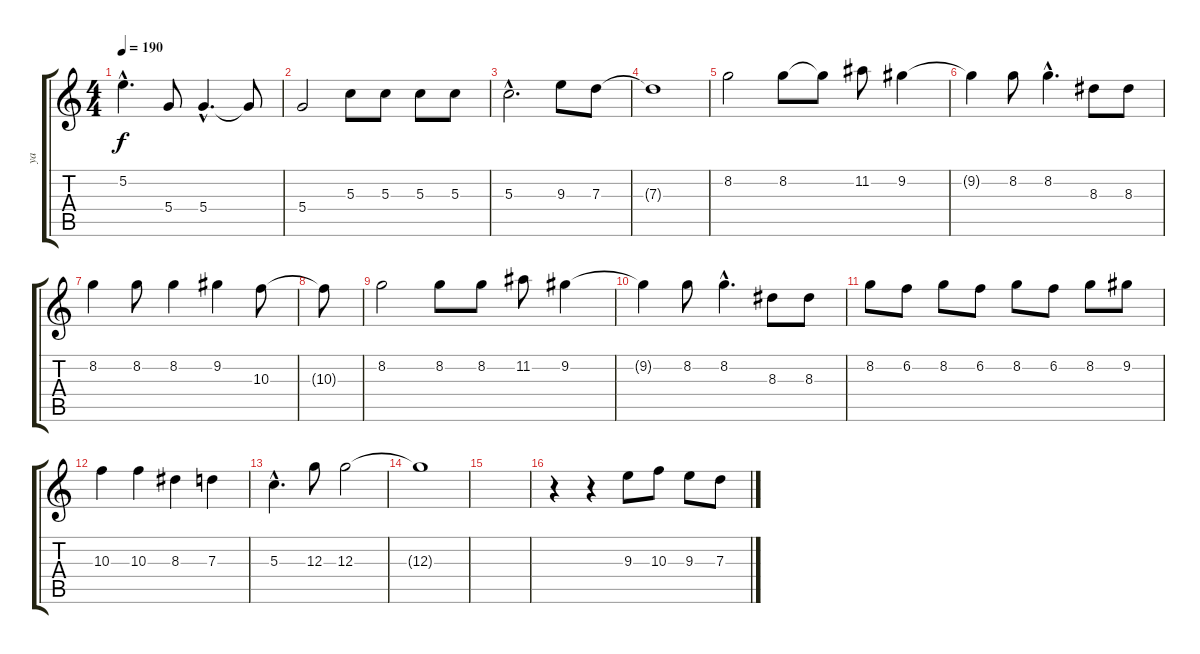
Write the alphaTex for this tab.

\track ("ya" "ya") {instrument overdrivenguitar}
\staff {score tabs}
\tuning (E4 B3 G3 D3 A2 E2) {hide}
\ts (4 4)
\tempo 190
\clef g2
\ks c
5.2{hac}.4{d dy f} 5.4.8 5.4{hac}.4{d} 5.4{t}.8 |
5.4.2 5.3.8 5.3.8 5.3.8 5.3.8 |
5.3{hac}.2{d} 9.3.8 7.3.8 |
7.3{t}.1 |
8.2.2 8.2.8 8.2{t}.8 11.2.8 9.2.4 |
9.2{t}.4 8.2.8 8.2{hac}.4{d} 8.3.8 8.3.8 |
8.2.4 8.2.8 8.2.4 9.2.4 10.3.8 |
10.3{t}.8 |
8.2.2 8.2.8 8.2.8 11.2.8 9.2.4 |
9.2{t}.4 8.2.8 8.2{hac}.4{d} 8.3.8 8.3.8 |
8.2.8 6.2.8 8.2.8 6.2.8 8.2.8 6.2.8 8.2.8 9.2.8 |
10.3.4 10.3.4 8.3.4 7.3.4 |
5.3{hac}.4{d} 12.3.8 12.3.2 |
12.3{t}.1 |
|
r.4 r.4 9.3.8 10.3.8 9.3.8 7.3.8
